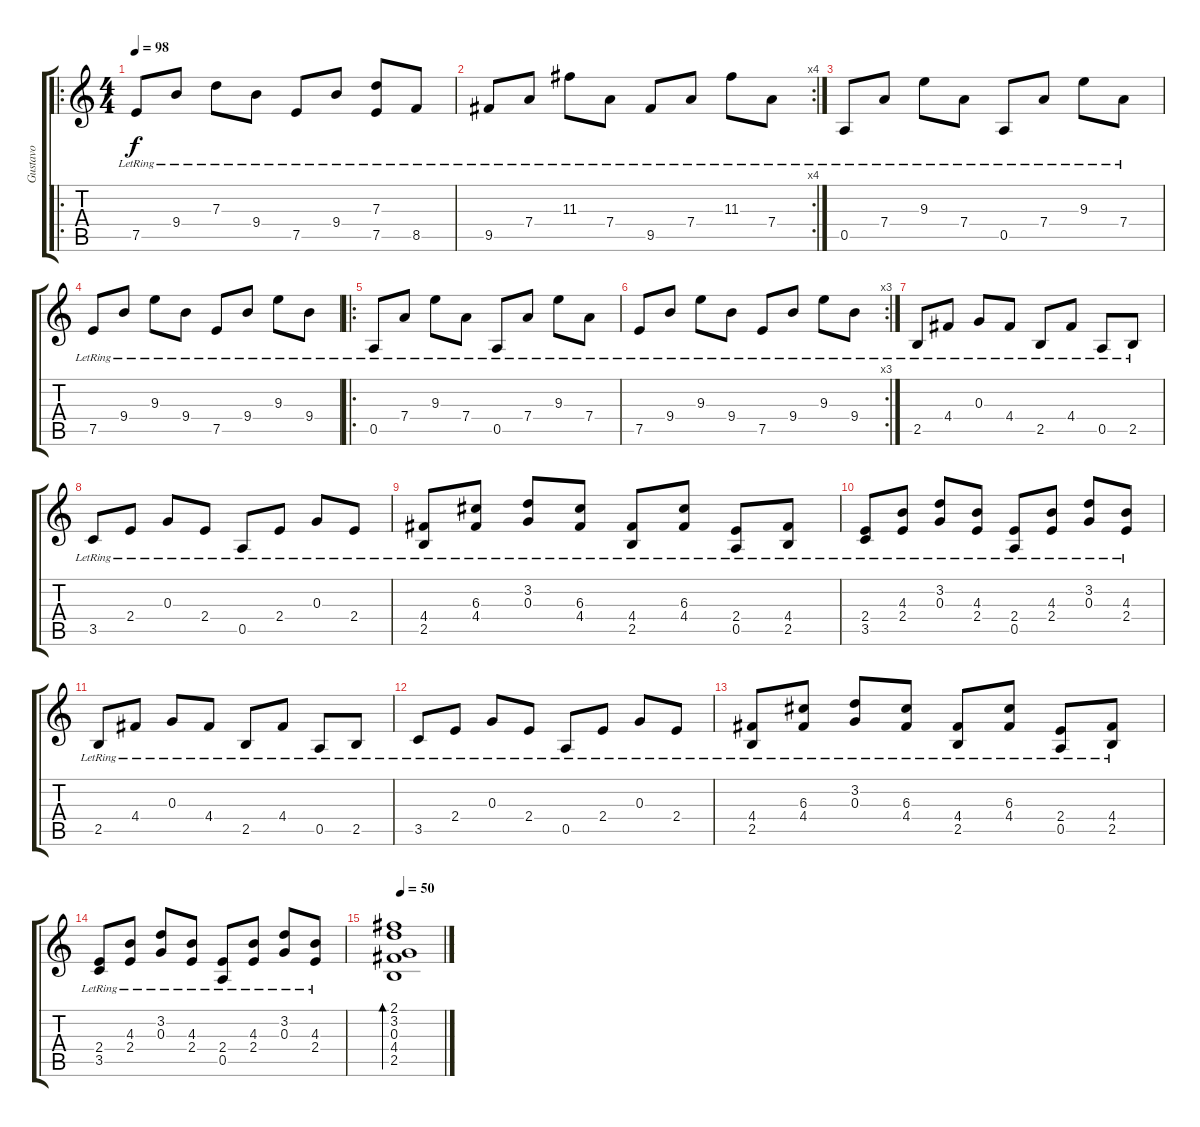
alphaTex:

\track ("Gustavo" "Gustavo") {instrument acousticguitarnylon}
\staff {score tabs}
\tuning (E4 B3 G3 D3 A2 E2) {hide}
\ro
\ts (4 4)
\tempo 98
\clef g2
\ks c
7.5{lr}.8{dy f} 9.4{lr}.8 7.3{lr}.8 9.4{lr}.8 7.5{lr}.8 9.4{lr}.8 (7.3{lr} 7.5{lr}).8 8.5{lr}.8 |
\rc 4
9.5{lr}.8 7.4{lr}.8 11.3{lr}.8 7.4{lr}.8 9.5{lr}.8 7.4{lr}.8 11.3{lr}.8 7.4{lr}.8 |
0.5{lr}.8 7.4{lr}.8 9.3{lr}.8 7.4{lr}.8 0.5{lr}.8 7.4{lr}.8 9.3{lr}.8 7.4{lr}.8 |
7.5{lr}.8 9.4{lr}.8 9.3{lr}.8 9.4{lr}.8 7.5{lr}.8 9.4{lr}.8 9.3{lr}.8 9.4{lr}.8 |
\ro
0.5{lr}.8 7.4{lr}.8 9.3{lr}.8 7.4{lr}.8 0.5{lr}.8 7.4{lr}.8 9.3{lr}.8 7.4{lr}.8 |
\rc 3
7.5{lr}.8 9.4{lr}.8 9.3{lr}.8 9.4{lr}.8 7.5{lr}.8 9.4{lr}.8 9.3{lr}.8 9.4{lr}.8 |
2.5{lr}.8{volume 10} 4.4{lr}.8 0.3{lr}.8 4.4{lr}.8 2.5{lr}.8 4.4{lr}.8 0.5{lr}.8 2.5{lr}.8 |
3.5{lr}.8 2.4{lr}.8 0.3{lr}.8 2.4{lr}.8 0.5{lr}.8 2.4{lr}.8 0.3{lr}.8 2.4{lr}.8 |
(4.4{lr} 2.5{lr}).8{volume 8} (6.3{lr} 4.4{lr}).8 (3.2{lr} 0.3{lr}).8 (6.3{lr} 4.4{lr}).8 (4.4{lr} 2.5{lr}).8 (6.3{lr} 4.4{lr}).8 (2.4{lr} 0.5{lr}).8 (4.4{lr} 2.5{lr}).8 |
(2.4{lr} 3.5{lr}).8 (4.3{lr} 2.4{lr}).8 (3.2{lr} 0.3{lr}).8 (4.3{lr} 2.4{lr}).8 (2.4{lr} 0.5{lr}).8 (4.3{lr} 2.4{lr}).8 (3.2{lr} 0.3{lr}).8 (4.3{lr} 2.4{lr}).8 |
2.5{lr}.8{volume 6} 4.4{lr}.8 0.3{lr}.8 4.4{lr}.8 2.5{lr}.8 4.4{lr}.8 0.5{lr}.8 2.5{lr}.8 |
3.5{lr}.8 2.4{lr}.8 0.3{lr}.8 2.4{lr}.8 0.5{lr}.8 2.4{lr}.8 0.3{lr}.8 2.4{lr}.8 |
(4.4{lr} 2.5{lr}).8{volume 4} (6.3{lr} 4.4{lr}).8 (3.2{lr} 0.3{lr}).8 (6.3{lr} 4.4{lr}).8 (4.4{lr} 2.5{lr}).8 (6.3{lr} 4.4{lr}).8 (2.4{lr} 0.5{lr}).8 (4.4{lr} 2.5{lr}).8 |
(2.4{lr} 3.5{lr}).8 (4.3{lr} 2.4{lr}).8 (3.2{lr} 0.3{lr}).8 (4.3{lr} 2.4{lr}).8 (2.4{lr} 0.5{lr}).8 (4.3{lr} 2.4{lr}).8 (3.2{lr} 0.3{lr}).8 (4.3{lr} 2.4{lr}).8 |
\tempo 50
(2.1 3.2 0.3 4.4 2.5).1{bd 480}
